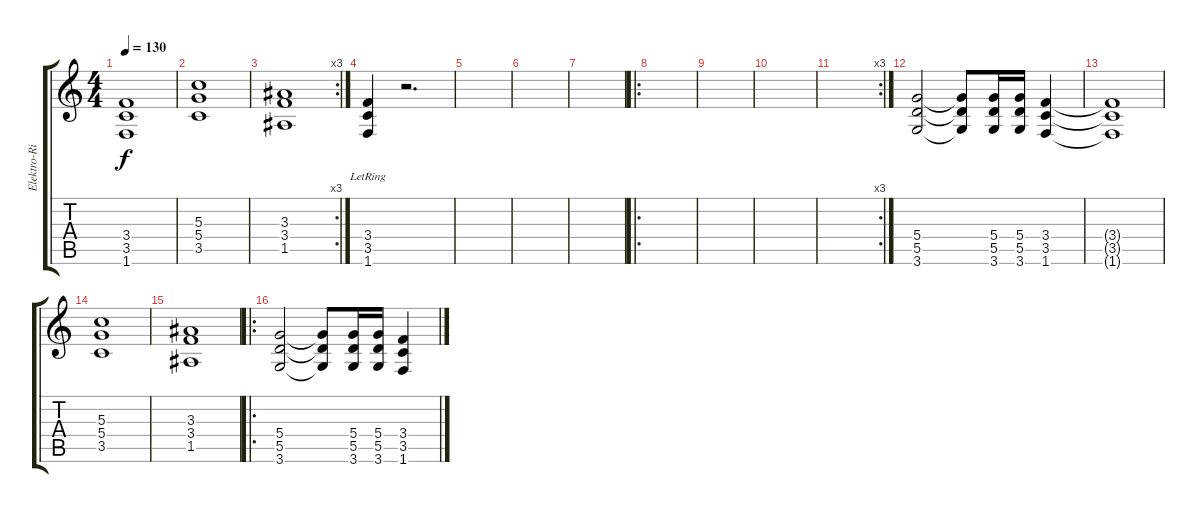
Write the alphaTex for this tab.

\track ("Elektro-Ritm" "Elektro-Ri") {instrument distortionguitar}
\staff {score tabs}
\tuning (E4 B3 G3 D3 A2 E2) {hide}
\ts (4 4)
\tempo 130
\clef g2
\ks c
(3.4{t} 3.5{t} 1.6{t}).1{dy f} |
(5.3 5.4 3.5).1 |
\rc 3
(3.3 3.4 1.5).1 |
(3.4{lr} 3.5 1.6).4 r.2{d} |
|
|
|
\ro
|
|
|
\rc 3
|
(5.4 5.5 3.6).2 (5.4{t} 5.5{t} 3.6{t}).8 (5.4 5.5 3.6).16 (5.4 5.5 3.6).16 (3.4 3.5 1.6).4 |
(3.4{t} 3.5{t} 1.6{t}).1 |
(5.3 5.4 3.5).1 |
(3.3 3.4 1.5).1 |
\ro
(5.4 5.5 3.6).2 (5.4{t} 5.5{t} 3.6{t}).8 (5.4 5.5 3.6).16 (5.4 5.5 3.6).16 (3.4 3.5 1.6).4
